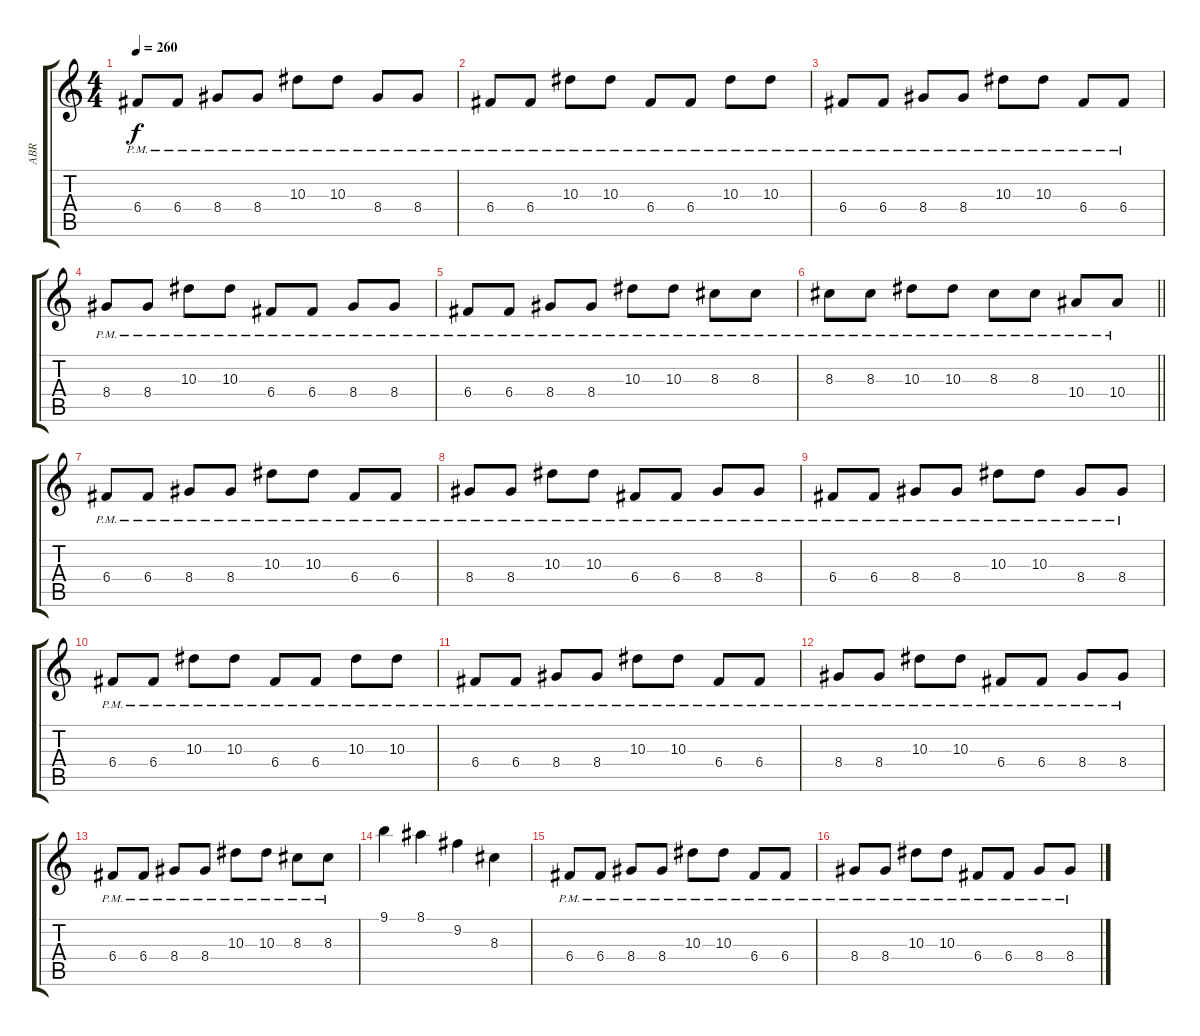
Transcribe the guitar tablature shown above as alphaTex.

\track ("ABR" "ABR") {instrument distortionguitar}
\staff {score tabs}
\tuning (D4 A3 F3 C3 G2 C2) {hide}
\ts (4 4)
\tempo 260
\clef g2
\ks c
6.4{pm}.8{dy f} 6.4{pm}.8 8.4{pm}.8 8.4{pm}.8 10.3{pm}.8 10.3{pm}.8 8.4{pm}.8 8.4{pm}.8 |
6.4{pm}.8 6.4{pm}.8 10.3{pm}.8 10.3{pm}.8 6.4{pm}.8 6.4{pm}.8 10.3{pm}.8 10.3{pm}.8 |
6.4{pm}.8 6.4{pm}.8 8.4{pm}.8 8.4{pm}.8 10.3{pm}.8 10.3{pm}.8 6.4{pm}.8 6.4{pm}.8 |
8.4{pm}.8 8.4{pm}.8 10.3{pm}.8 10.3{pm}.8 6.4{pm}.8 6.4{pm}.8 8.4{pm}.8 8.4{pm}.8 |
6.4{pm}.8 6.4{pm}.8 8.4{pm}.8 8.4{pm}.8 10.3{pm}.8 10.3{pm}.8 8.3{pm}.8 8.3{pm}.8 |
\barLineRight lightlight
8.3{pm}.8 8.3{pm}.8 10.3{pm}.8 10.3{pm}.8 8.3{pm}.8 8.3{pm}.8 10.4{pm}.8 10.4{pm}.8 |
6.4{pm}.8{volume 10} 6.4{pm}.8 8.4{pm}.8 8.4{pm}.8 10.3{pm}.8 10.3{pm}.8 6.4{pm}.8 6.4{pm}.8 |
8.4{pm}.8 8.4{pm}.8 10.3{pm}.8 10.3{pm}.8 6.4{pm}.8 6.4{pm}.8 8.4{pm}.8 8.4{pm}.8 |
6.4{pm}.8 6.4{pm}.8 8.4{pm}.8 8.4{pm}.8 10.3{pm}.8 10.3{pm}.8 8.4{pm}.8 8.4{pm}.8 |
6.4{pm}.8 6.4{pm}.8 10.3{pm}.8 10.3{pm}.8 6.4{pm}.8 6.4{pm}.8 10.3{pm}.8 10.3{pm}.8 |
6.4{pm}.8{volume 5} 6.4{pm}.8 8.4{pm}.8 8.4{pm}.8 10.3{pm}.8 10.3{pm}.8 6.4{pm}.8 6.4{pm}.8 |
8.4{pm}.8 8.4{pm}.8 10.3{pm}.8 10.3{pm}.8 6.4{pm}.8 6.4{pm}.8 8.4{pm}.8 8.4{pm}.8 |
6.4{pm}.8 6.4{pm}.8 8.4{pm}.8 8.4{pm}.8 10.3{pm}.8 10.3{pm}.8 8.3{pm}.8 8.3{pm}.8 |
9.1.4 8.1.4 9.2.4 8.3.4 |
6.4{pm}.8{volume 3} 6.4{pm}.8 8.4{pm}.8 8.4{pm}.8 10.3{pm}.8 10.3{pm}.8 6.4{pm}.8 6.4{pm}.8 |
8.4{pm}.8 8.4{pm}.8 10.3{pm}.8 10.3{pm}.8 6.4{pm}.8 6.4{pm}.8 8.4{pm}.8 8.4{pm}.8
